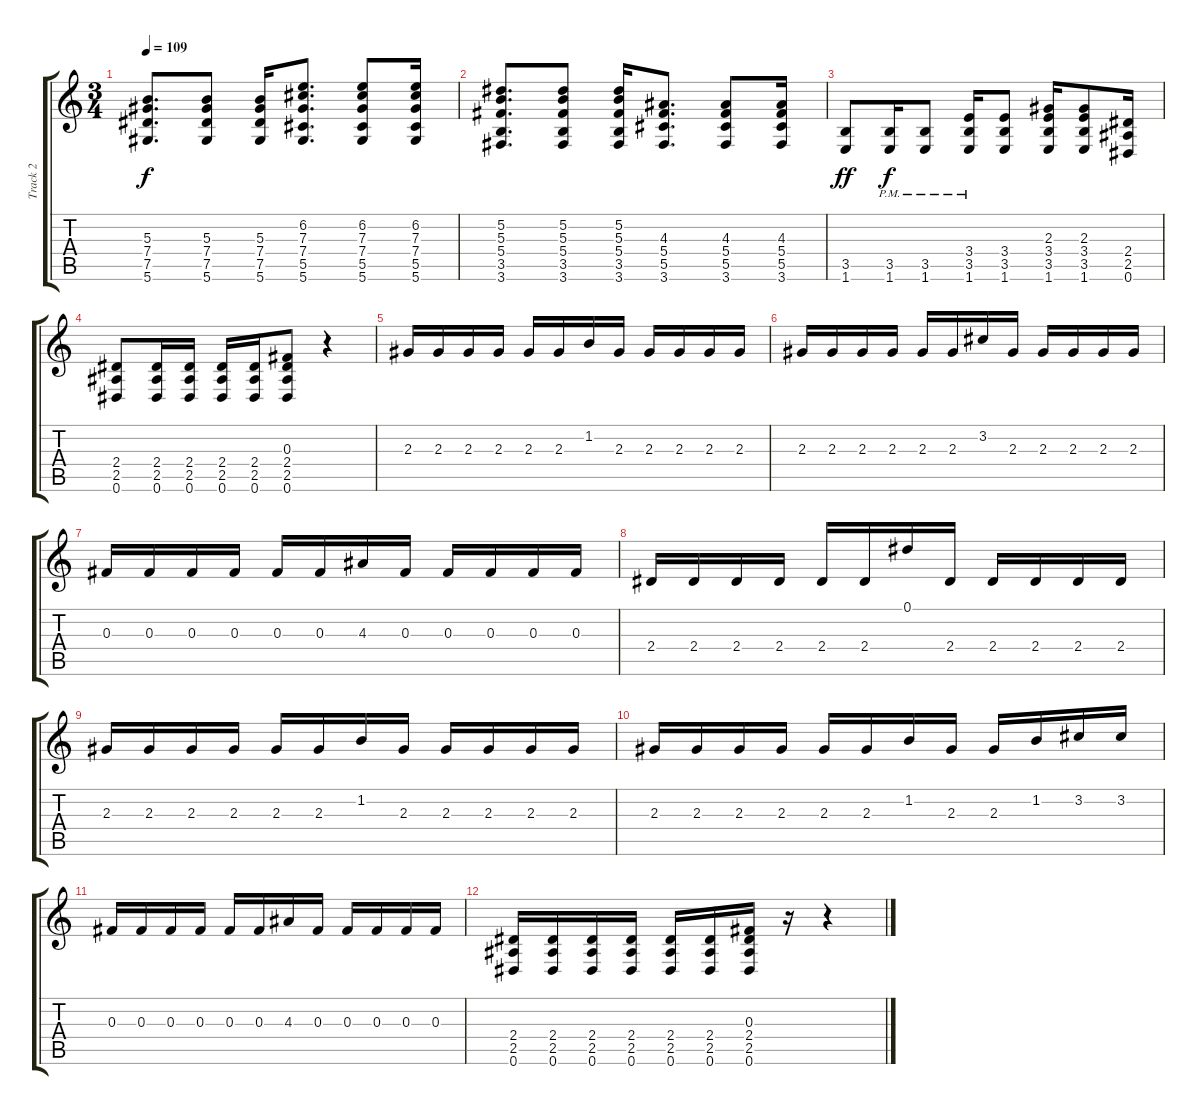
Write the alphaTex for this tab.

\track ("Track 2" "Track 2") {instrument distortionguitar}
\staff {score tabs}
\tuning (Eb4 Bb3 Gb3 Db3 Ab2 Eb2) {hide}
\ts (3 4)
\tempo 109
\clef g2
\ks c
(5.3 7.4 7.5 5.6).8{d dy f} (5.3 7.4 7.5 5.6).8 (5.3 7.4 7.5 5.6).16 (6.2 7.3 7.4 5.5 5.6).8{d} (6.2 7.3 7.4 5.5 5.6).8 (6.2 7.3 7.4 5.5 5.6).16 |
(5.2 5.3 5.4 3.5 3.6).8{d} (5.2 5.3 5.4 3.5 3.6).8 (5.2 5.3 5.4 3.5 3.6).16 (4.3 5.4 5.5 3.6).8{d} (4.3 5.4 5.5 3.6).8 (4.3 5.4 5.5 3.6).16 |
(3.5 1.6).8{dy ff} (3.5{pm} 1.6{pm}).16{dy f} (3.5{pm} 1.6{pm}).8 (3.4{pm} 3.5{pm} 1.6{pm}).16 (3.4 3.5 1.6).8 (2.3 3.4 3.5 1.6).16 (2.3 3.4 3.5 1.6).8 (2.4 2.5 0.6).16 |
(2.4 2.5 0.6).8 (2.4 2.5 0.6).16 (2.4 2.5 0.6).16 (2.4 2.5 0.6).16 (2.4 2.5 0.6).16 (0.3 2.4 2.5 0.6).8 r.4 |
2.3.16 2.3.16 2.3.16 2.3.16 2.3.16 2.3.16 1.2.16 2.3.16 2.3.16 2.3.16 2.3.16 2.3.16 |
2.3.16 2.3.16 2.3.16 2.3.16 2.3.16 2.3.16 3.2.16 2.3.16 2.3.16 2.3.16 2.3.16 2.3.16 |
0.3.16 0.3.16 0.3.16 0.3.16 0.3.16 0.3.16 4.3.16 0.3.16 0.3.16 0.3.16 0.3.16 0.3.16 |
2.4.16 2.4.16 2.4.16 2.4.16 2.4.16 2.4.16 0.1.16 2.4.16 2.4.16 2.4.16 2.4.16 2.4.16 |
2.3.16 2.3.16 2.3.16 2.3.16 2.3.16 2.3.16 1.2.16 2.3.16 2.3.16 2.3.16 2.3.16 2.3.16 |
2.3.16 2.3.16 2.3.16 2.3.16 2.3.16 2.3.16 1.2.16 2.3.16 2.3.16 1.2.16 3.2.16 3.2.16 |
0.3.16 0.3.16 0.3.16 0.3.16 0.3.16 0.3.16 4.3.16 0.3.16 0.3.16 0.3.16 0.3.16 0.3.16 |
(2.4 2.5 0.6).16 (2.4 2.5 0.6).16 (2.4 2.5 0.6).16 (2.4 2.5 0.6).16 (2.4 2.5 0.6).16 (2.4 2.5 0.6).16 (0.3 2.4 2.5 0.6).16 r.16 r.4
